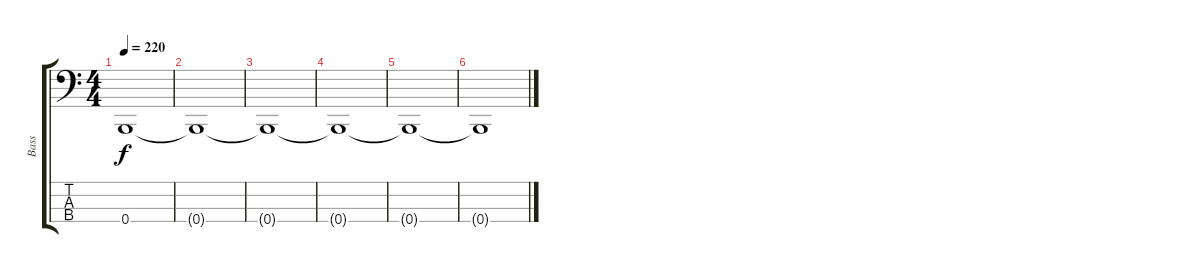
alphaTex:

\track ("Bass" "Bass") {instrument electricbasspick}
\staff {score tabs}
\tuning (D2 A1 E1 B0) {hide}
\ts (4 4)
\tempo 220
\clef f4
\ks c
0.4{t}.1{dy f} |
0.4{t}.1 |
0.4{t}.1{volume 0} |
0.4{t}.1 |
0.4{t}.1 |
0.4{t}.1
